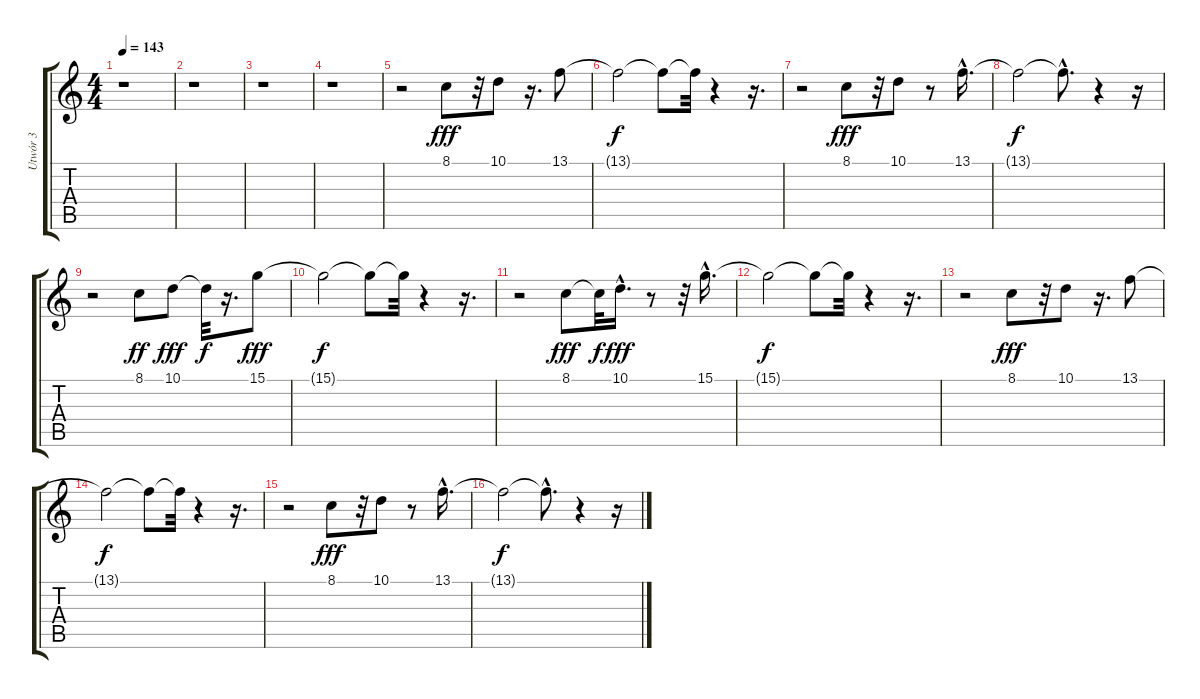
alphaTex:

\track ("Utwór 3" "Utwór 3") {instrument lead5charang}
\staff {score tabs}
\tuning (E4 B3 G3 D3 A2 E2) {hide}
\ts (4 4)
\tempo 143
\clef g2
\ks c
r.1{dy f} |
r.1 |
r.1 |
r.1 |
r.2 8.1.8{dy fff} r.32 10.1.8 r.16{d} 13.1.8 |
13.1{t}.2{dy f} 13.1{t}.8 13.1{t}.32 r.4 r.16{d} |
r.2 8.1.8{dy fff} r.32 10.1.8 r.8 13.1{hac}.16{d} |
13.1{t}.2{dy f} 13.1{hac t}.8{d} r.4 r.16 |
r.2 8.1.8{dy ff} 10.1.8{dy fff} 10.1{t}.32{dy f} r.16{d} 15.1.8{dy fff} |
15.1{t}.2{dy f} 15.1{t}.8 15.1{t}.32 r.4 r.16{d} |
r.2 8.1.8{dy fff} 8.1{t}.32{dy f} 10.1{hac}.16{d dy fff} r.8 r.32 15.1{hac}.16{d} |
15.1{t}.2{dy f} 15.1{t}.8 15.1{t}.32 r.4 r.16{d} |
r.2 8.1.8{dy fff} r.32 10.1.8 r.16{d} 13.1.8 |
13.1{t}.2{dy f} 13.1{t}.8 13.1{t}.32 r.4 r.16{d} |
r.2 8.1.8{dy fff} r.32 10.1.8 r.8 13.1{hac}.16{d} |
13.1{t}.2{dy f} 13.1{hac t}.8{d} r.4 r.16
